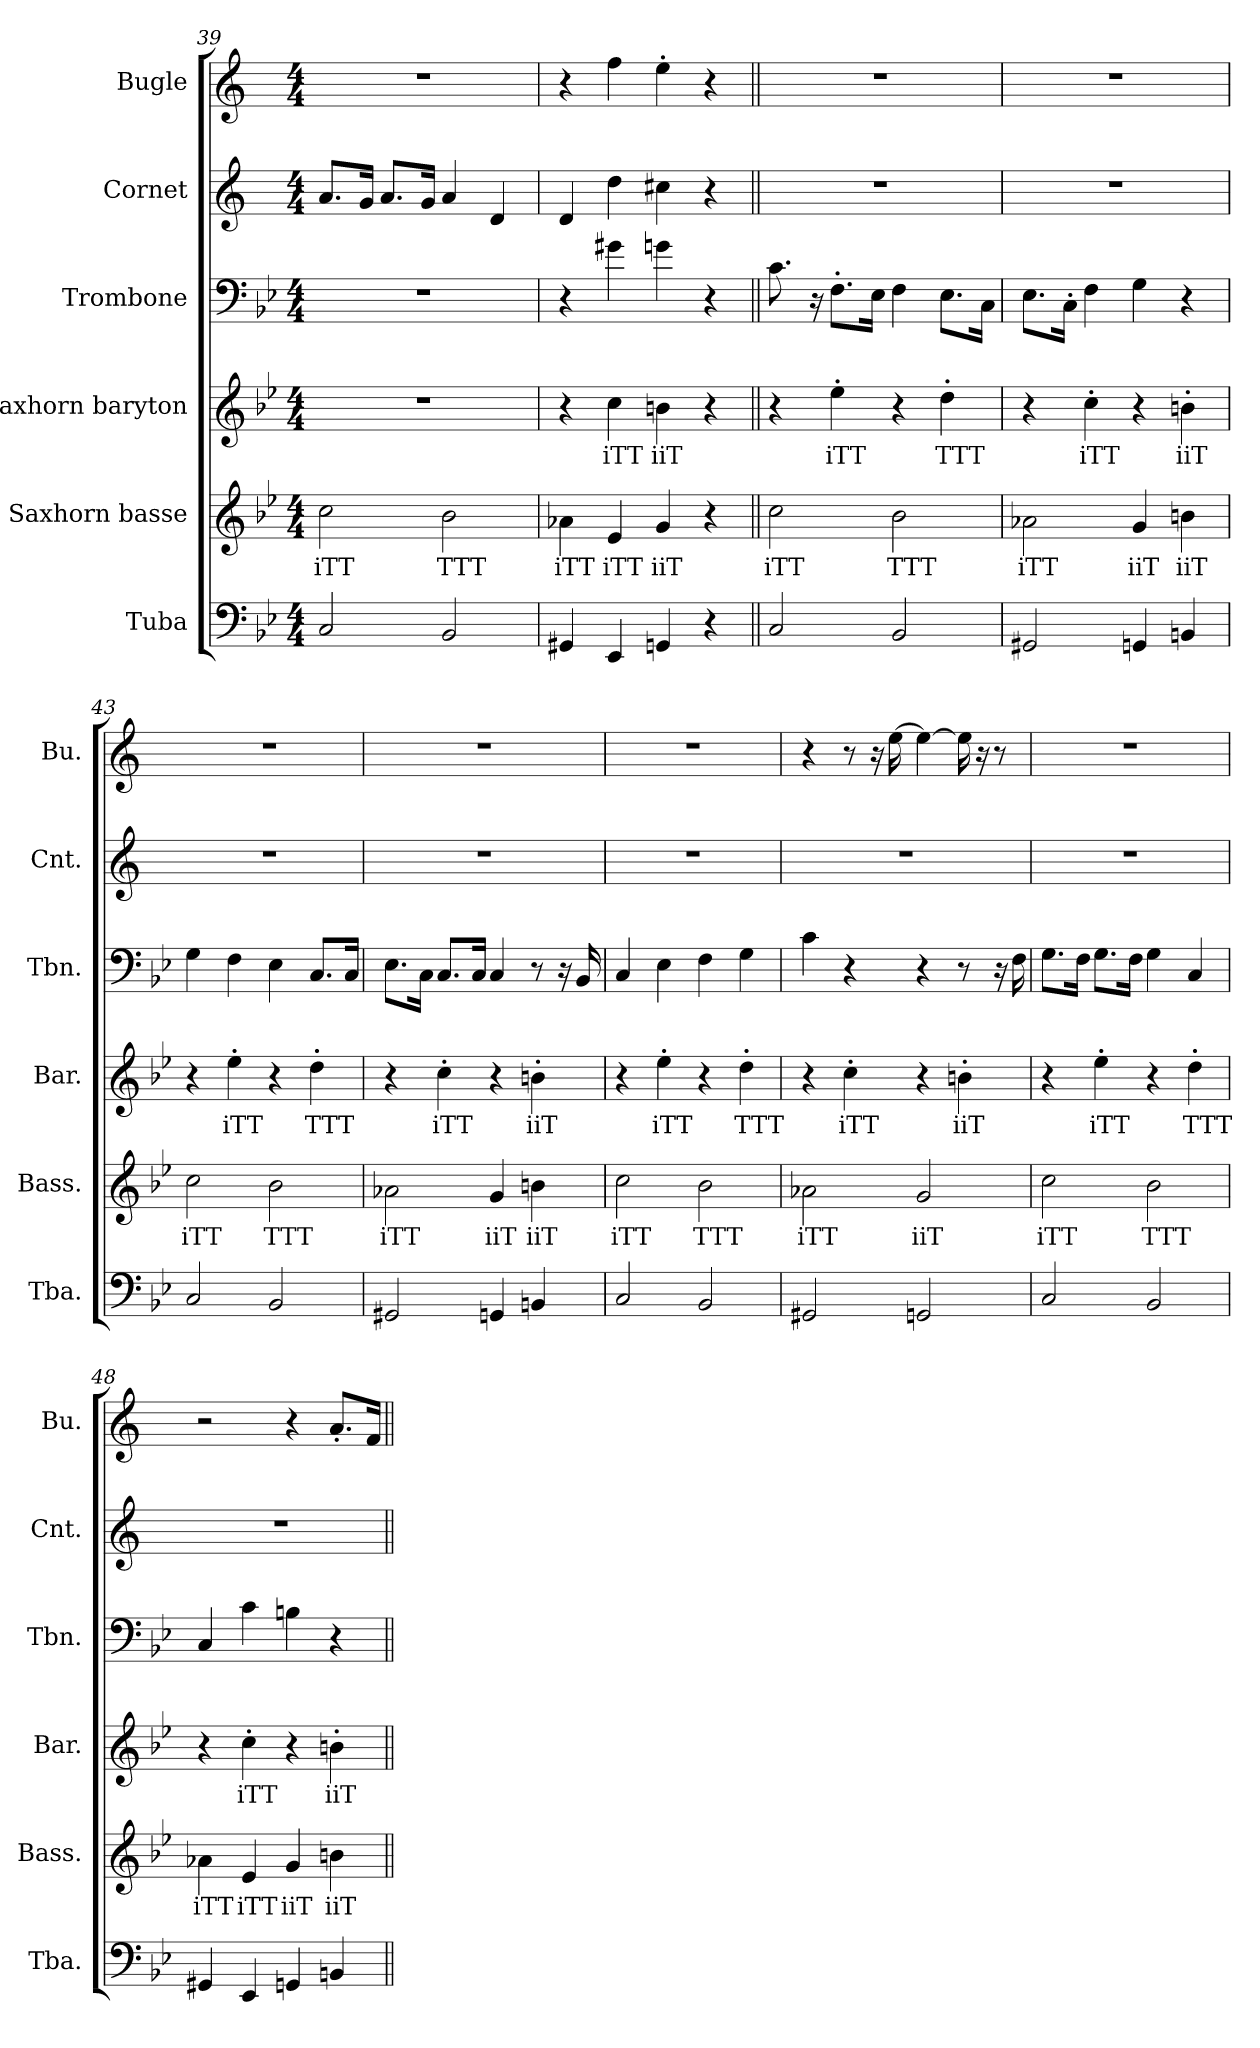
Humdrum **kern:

**kern	**kern	**text	**kern	**text	**kern	**kern	**kern
*part6	*part5	*part5	*part4	*part4	*part3	*part2	*part1
*staff6	*staff5	*staff5	*staff4	*staff4	*staff3	*staff2	*staff1
*I"Tuba	*I"Saxhorn basse	*	*I"saxhorn baryton	*	*I"Trombone	*I"Cornet	*I"Bugle
*I'Tba.	*I'Bass.	*	*I'Bar.	*	*I'Tbn.	*I'Cnt.	*I'Bu.
*clefF4	*clefG2	*	*clefG2	*	*clefF4	*clefG2	*clefG2
*	*ITrd8c14	*	*ITrd8c14	*	*	*ITrd1c2	*ITrd1c2
*k[b-e-]	*k[b-e-]	*	*k[b-e-]	*	*k[b-e-]	*k[b-e-]	*k[b-e-]
*M4/4	*M4/4	*	*M4/4	*	*M4/4	*M4/4	*M4/4
=39	=39	=39	=39	=39	=39	=39	=39
!	!	!LO:LY:b	!	!	!	!	!
2C/	2c\	iTT	1r	.	1r	8.g/L	1r
.	.	.	.	.	.	16f/Jk	.
.	.	.	.	.	.	8.g/L	.
.	.	.	.	.	.	16f/Jk	.
!	!	!LO:LY:b	!	!	!	!	!
2BB-/	2B-\	TTT	.	.	.	4g/	.
.	.	.	.	.	.	4c/	.
!!LO:LB:g=z
=40	=40	=40	=40	=40	=40	=40	=40
!	!	!LO:LY:b	!	!	!	!	!
4GG#X/	4A-X\	iTT	4r	.	4r	4c/	4r
!	!	!LO:LY:b	!	!LO:LY:b	!	!	!
4EE-/	4E-/	iTT	4c\	iTT	4g#X\	4cc\	4ee-\
!	!	!LO:LY:b	!	!LO:LY:b	!	!	!
4GGn/	4G/	iiT	4Bn\	iiT	4gn\	4bn\	4dd'\
4r	4r	.	4r	.	4r	4r	4r
=41||	=41||	=41||	=41||	=41||	=41||	=41||	=41||
!	!	!LO:LY:b	!	!	!	!	!
2C/	2c\	iTT	4r	.	8.c\	1r	1r
.	.	.	.	.	16r	.	.
!	!	!	!	!LO:LY:b	!	!	!
.	.	.	4e-'\	iTT	8.F'\L	.	.
.	.	.	.	.	16E-\Jk	.	.
!	!	!LO:LY:b	!	!	!	!	!
2BB-/	2B-\	TTT	4r	.	4F\	.	.
!	!	!	!	!LO:LY:b	!	!	!
.	.	.	4d'\	TTT	8.E-\L	.	.
.	.	.	.	.	16C\Jk	.	.
=42	=42	=42	=42	=42	=42	=42	=42
!	!	!LO:LY:b	!	!	!	!	!
2GG#X/	2A-X\	iTT	4r	.	8.E-\L	1r	1r
.	.	.	.	.	16C'\Jk	.	.
!	!	!	!	!LO:LY:b	!	!	!
.	.	.	4c'\	iTT	4F\	.	.
!	!	!LO:LY:b	!	!	!	!	!
4GGn/	4G/	iiT	4r	.	4G\	.	.
!	!	!LO:LY:b	!	!LO:LY:b	!	!	!
4BBn/	4Bn\	iiT	4Bn'\	iiT	4r	.	.
=43	=43	=43	=43	=43	=43	=43	=43
!	!	!LO:LY:b	!	!	!	!	!
2C/	2c\	iTT	4r	.	4G\	1r	1r
!	!	!	!	!LO:LY:b	!	!	!
.	.	.	4e-'\	iTT	4F\	.	.
!	!	!LO:LY:b	!	!	!	!	!
2BB-/	2B-\	TTT	4r	.	4E-\	.	.
!	!	!	!	!LO:LY:b	!	!	!
.	.	.	4d'\	TTT	8.C/L	.	.
.	.	.	.	.	16C/Jk	.	.
!!LO:PB:g=z
=44	=44	=44	=44	=44	=44	=44	=44
!	!	!LO:LY:b	!	!	!	!	!
2GG#X/	2A-X\	iTT	4r	.	8.E-\L	1r	1r
.	.	.	.	.	16C\Jk	.	.
!	!	!	!	!LO:LY:b	!	!	!
.	.	.	4c'\	iTT	8.C/L	.	.
.	.	.	.	.	16C/Jk	.	.
!	!	!LO:LY:b	!	!	!	!	!
4GGn/	4G/	iiT	4r	.	4C/	.	.
!	!	!LO:LY:b	!	!LO:LY:b	!	!	!
4BBn/	4Bn\	iiT	4Bn'\	iiT	8r	.	.
.	.	.	.	.	16r	.	.
.	.	.	.	.	16BB-/	.	.
=45	=45	=45	=45	=45	=45	=45	=45
!	!	!LO:LY:b	!	!	!	!	!
2C/	2c\	iTT	4r	.	4C/	1r	1r
!	!	!	!	!LO:LY:b	!	!	!
.	.	.	4e-'\	iTT	4E-\	.	.
!	!	!LO:LY:b	!	!	!	!	!
2BB-/	2B-\	TTT	4r	.	4F\	.	.
!	!	!	!	!LO:LY:b	!	!	!
.	.	.	4d'\	TTT	4G\	.	.
=46	=46	=46	=46	=46	=46	=46	=46
!	!	!LO:LY:b	!	!	!	!	!
2GG#X/	2A-X\	iTT	4r	.	4c\	1r	4r
!	!	!	!	!LO:LY:b	!	!	!
.	.	.	4c'\	iTT	4r	.	8r
.	.	.	.	.	.	.	16r
.	.	.	.	.	.	.	[16dd\
!	!	!LO:LY:b	!	!	!	!	!
2GGn/	2G/	iiT	4r	.	4r	.	4dd\_
!	!	!	!	!LO:LY:b	!	!	!
.	.	.	4Bn'\	iiT	8r	.	16dd\]
.	.	.	.	.	.	.	16r
.	.	.	.	.	16r	.	8r
.	.	.	.	.	16F\	.	.
=47	=47	=47	=47	=47	=47	=47	=47
!	!	!LO:LY:b	!	!	!	!	!
2C/	2c\	iTT	4r	.	8.G\L	1r	1r
.	.	.	.	.	16F\Jk	.	.
!	!	!	!	!LO:LY:b	!	!	!
.	.	.	4e-'\	iTT	8.G\L	.	.
.	.	.	.	.	16F\Jk	.	.
!	!	!LO:LY:b	!	!	!	!	!
2BB-/	2B-\	TTT	4r	.	4G\	.	.
!	!	!	!	!LO:LY:b	!	!	!
.	.	.	4d'\	TTT	4C/	.	.
!!LO:LB:g=z
=48	=48	=48	=48	=48	=48	=48	=48
!	!	!LO:LY:b	!	!	!	!	!
4GG#X/	4A-X\	iTT	4r	.	4C/	1r	2r
!	!	!LO:LY:b	!	!LO:LY:b	!	!	!
4EE-/	4E-/	iTT	4c'\	iTT	4c\	.	.
!	!	!LO:LY:b	!	!	!	!	!
4GGn/	4G/	iiT	4r	.	4Bn\	.	4r
!	!	!LO:LY:b	!	!LO:LY:b	!	!	!
4BBn/	4Bn\	iiT	4Bn'\	iiT	4r	.	8.g'/L
.	.	.	.	.	.	.	16e-/Jk
=||	=||	=||	=||	=||	=||	=||	=||
*-	*-	*-	*-	*-	*-	*-	*-
